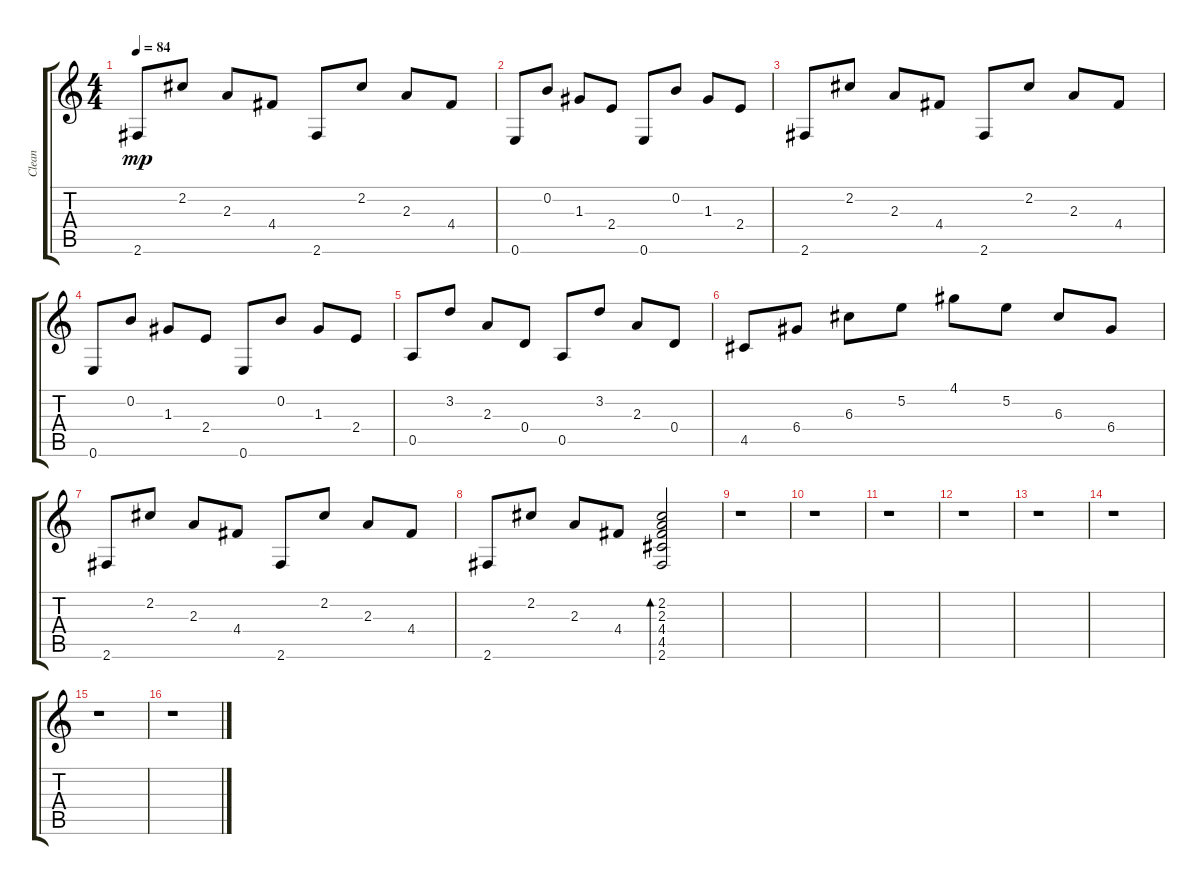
\track ("Clean" "Clean") {instrument electricguitarclean}
\staff {score tabs}
\tuning (E4 B3 G3 D3 A2 E2) {hide}
\ts (4 4)
\tempo 84
\clef g2
\ks c
2.6.8{dy mp} 2.2.8 2.3.8 4.4.8 2.6.8 2.2.8 2.3.8 4.4.8 |
0.6.8 0.2.8 1.3.8 2.4.8 0.6.8 0.2.8 1.3.8 2.4.8 |
2.6.8 2.2.8 2.3.8 4.4.8 2.6.8 2.2.8 2.3.8 4.4.8 |
0.6.8 0.2.8 1.3.8 2.4.8 0.6.8 0.2.8 1.3.8 2.4.8 |
0.5.8 3.2.8 2.3.8 0.4.8 0.5.8 3.2.8 2.3.8 0.4.8 |
4.5.8 6.4.8 6.3.8 5.2.8 4.1.8 5.2.8 6.3.8 6.4.8 |
2.6.8 2.2.8 2.3.8 4.4.8 2.6.8 2.2.8 2.3.8 4.4.8 |
2.6.8 2.2.8 2.3.8 4.4.8 (2.2 2.3 4.4 4.5 2.6).2{bd 60} |
r.1 |
r.1 |
r.1 |
r.1 |
r.1 |
r.1 |
r.1 |
r.1
